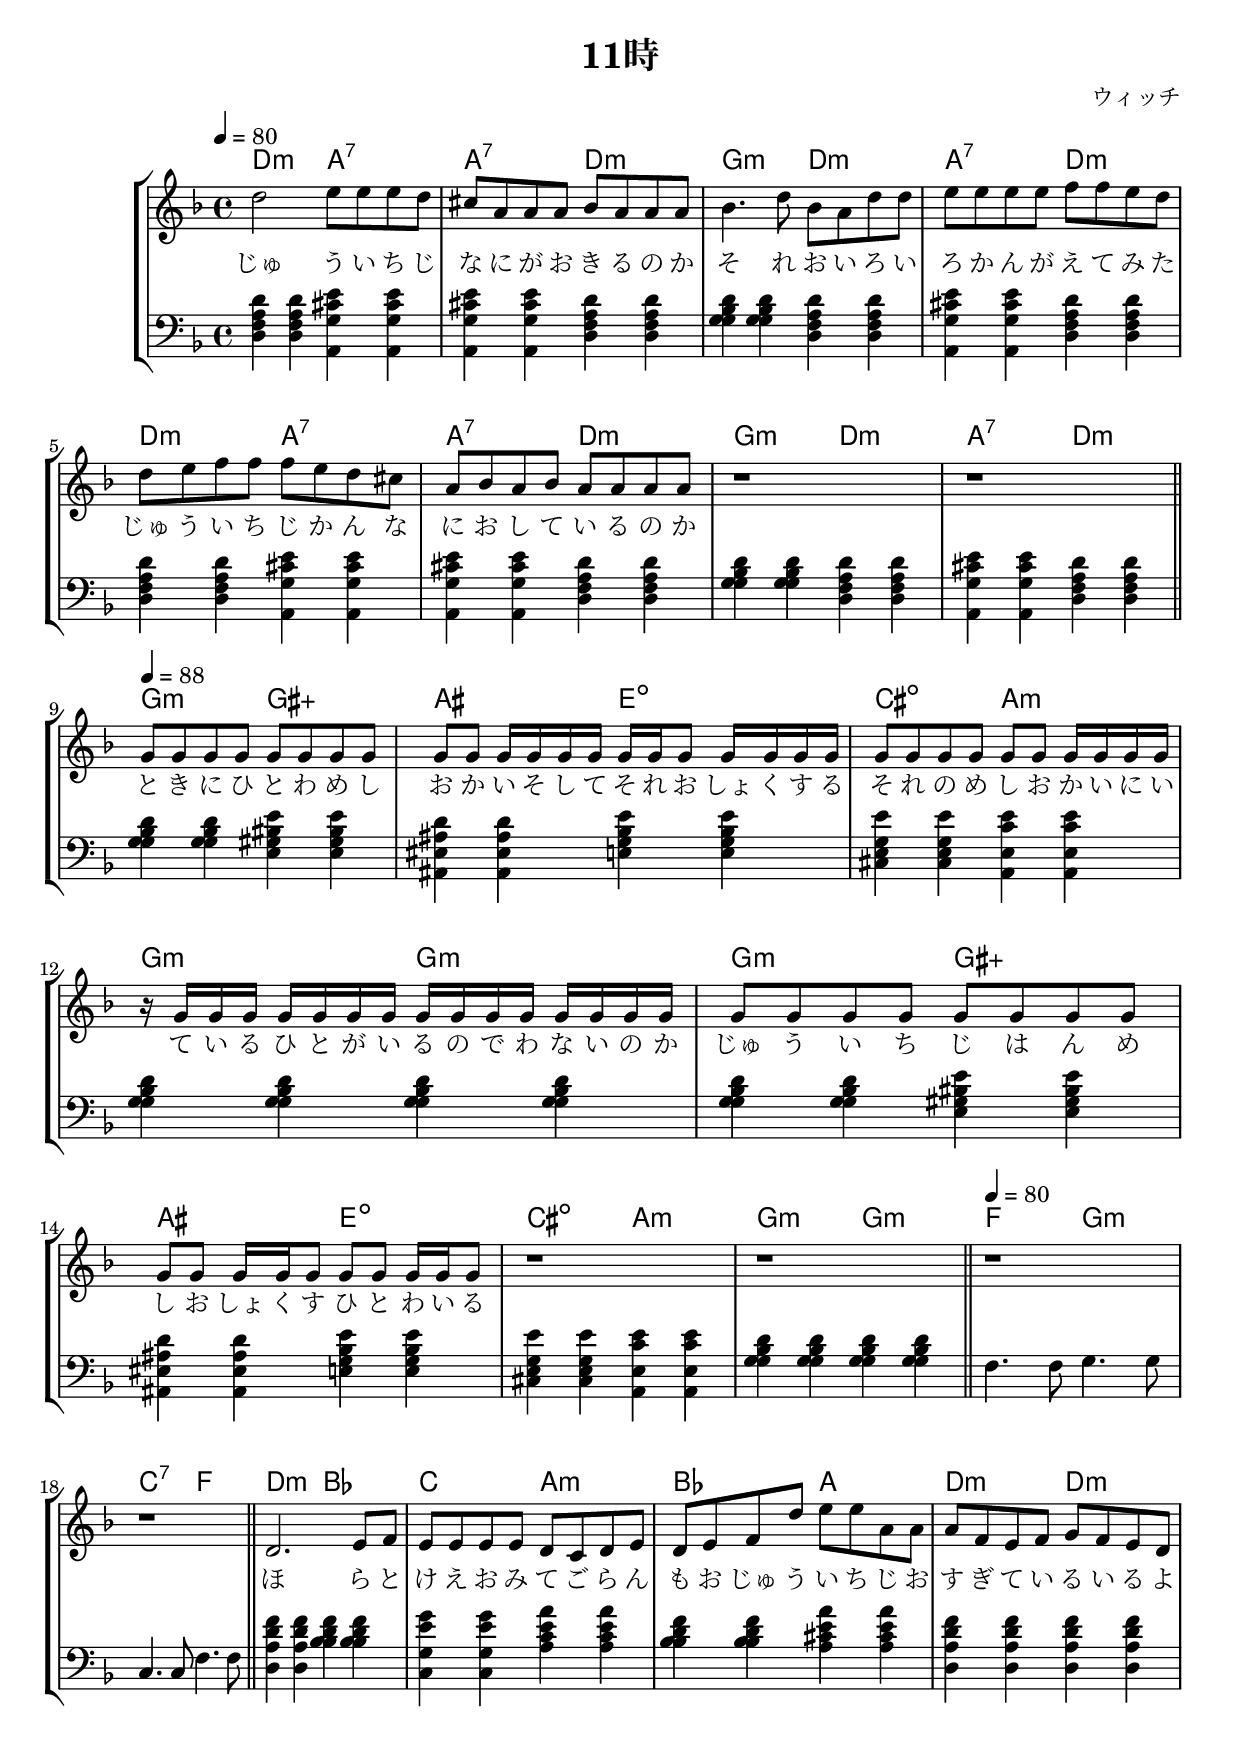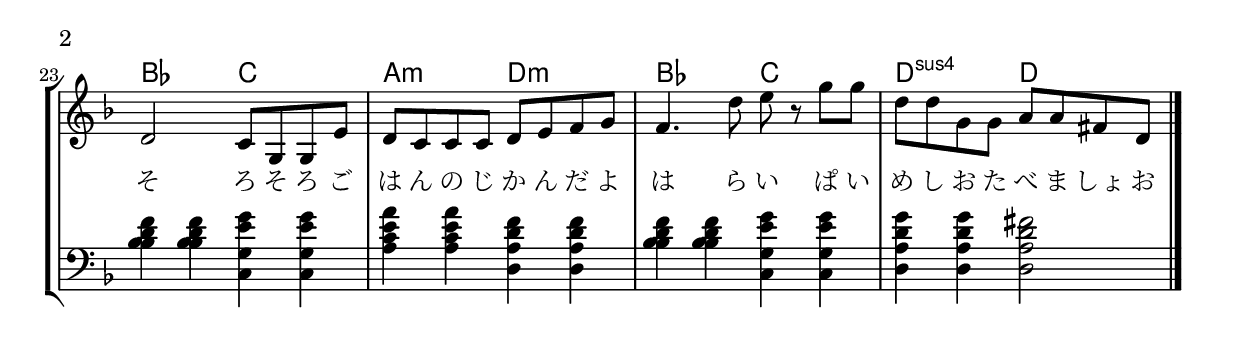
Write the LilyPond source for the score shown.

\version "2.12.1"

\header {
	title = \markup {11時}
	composer = \markup \center-column {ウィッチ}
}

harmony = \chordmode {
	d2:m a:7 a:7 d:m g:m d:m a:7 d:m d:m a:7 a:7 d:m g:m d:m a:7 d:m 

	g:m gis:aug ais e:dim cis:dim a:m g:m g:m g:m gis:aug ais e:dim cis:dim a:m g:m g:m 

	f g:m c:7 f 

	d:m bes c a:m bes a d:m d:m bes c a:m d:m bes c d:sus4 d 
}

melody = {
	\set Staff.midiInstrument = #"mmi0.38"
		\key f \major
	\tempo 4 = 80
 d''2  e''8  e''8  e''8  d''8 
	cis''8  a'8  a'8  a'8  bes'8  a'8  a'8  a'8 
	bes'4.  d''8  bes'8  a'8  d''8  d''8 
	e''8  e''8  e''8  e''8  f''8  f''8  e''8  d''8 
	d''8  e''8  f''8  f''8  f''8  e''8  d''8  cis''8 
	a'8  bes'8  a'8  bes'8  a'8  a'8  a'8  a'8
	r1 r1 	\set Staff.midiInstrument = #"mmi0.38"
		\tempo 4 = 88
 g'8  g'8  g'8  g'8  g'8  g'8  g'8  g'8 
	g'8  g'8  g'16  g'16  g'16  g'16  g'16  g'16  g'8  g'16  g'16  g'16  g'16 
	g'8  g'8  g'8  g'8  g'8  g'8  g'16  g'16  g'16  g'16 
	r16  g'16  g'16  g'16  g'16  g'16  g'16  g'16  g'16  g'16  g'16  g'16  g'16  g'16  g'16  g'16 
	g'8  g'8  g'8  g'8  g'8  g'8  g'8  g'8 
	g'8  g'8  g'16  g'16  g'8  g'8  g'8  g'16  g'16  g'8
	r1 r1 	\tempo 4 = 80
	r1 | r1   
	\set Staff.midiInstrument = #"fss0.6"
	 d'2.  e'8  f'8 
	e'8  e'8  e'8  e'8  d'8  c'8  d'8  e'8 
	d'8  e'8  f'8  d''8  e''8  e''8  a'8  a'8 
	a'8  f'8  e'8  f'8  g'8  f'8  e'8  d'8 
	d'2  c'8  g8  g8  e'8 
	d'8  c'8  c'8  c'8  d'8  e'8  f'8  g'8 
	f'4.  d''8  e''8  r8  g''8  g''8 
	d''8  d''8  g'8  g'8  a'8  a'8  fis'8  d'8
	\bar "|."
}

words = \lyricmode {
	じゅ  う  い  ち  じ  な  に  が  お  き  る  の  か  そ  れ  お  い  ろ  い  ろ  か  ん  が  え  て  み  た  じゅ  う  い  ち  じ  か  ん  な  に  お  し  て  い  る  の  か  
	と  き  に  ひ  と  わ  め  し  お  か  い  そ  し  て  そ  れ  お  しょ  く  す  る  そ  れ  の  め  し  お  か  い  に  い  て  い  る  ひ  と  が  い  る  の  で  わ  な  い  の  か  じゅ  う  い  ち  じ  は  ん  め  し  お  しょ  く  す  ひ  と  わ  い  る  
	
	ほ  ら  と  け  え  お  み  て  ご  ら  ん  も  お  じゅ  う  い  ち  じ  お  す  ぎ  て  い  る  い  る  よ  そ  ろ  そ  ろ  ご  は  ん  の  じ  か  ん  だ  よ  は  ら  い  ぱ  い  め  し  お  た  べ  ま  しょ  お  
}

tempochange = {
	\tempo 4 = 80
	r1 | r1 | r1 | r1 | r1 | r1 | r1 | r1 \bar "||"
	\tempo 4 = 88
	r1 | r1 | r1 | r1 | r1 | r1 | r1 | r1 \bar "||"
	\tempo 4 = 80
	r1 | r1 \bar "||"
	\tempo 4 = 80
	r1 | r1 | r1 | r1 | r1 | r1 | r1 | r1 \bar "|."
}

mainacc = {
	\clef bass
	\set Staff.midiInstrument = #"Ocarina"
	\key f \major
	\tempo 4 = 80
	<d f a d'>4 <d f a d'>4
	<a, g cis' e'>4 <a, g cis' e'>4
	<a, g cis' e'>4 <a, g cis' e'>4
	<d f a d'>4 <d f a d'>4
	<g g bes d'>4 <g g bes d'>4
	<d f a d'>4 <d f a d'>4
	<a, g cis' e'>4 <a, g cis' e'>4
	<d f a d'>4 <d f a d'>4
	<d f a d'>4 <d f a d'>4
	<a, g cis' e'>4 <a, g cis' e'>4
	<a, g cis' e'>4 <a, g cis' e'>4
	<d f a d'>4 <d f a d'>4
	<g g bes d'>4 <g g bes d'>4
	<d f a d'>4 <d f a d'>4
	<a, g cis' e'>4 <a, g cis' e'>4
	<d f a d'>4 <d f a d'>4
	\bar "||"

	\set Staff.midiInstrument = #"Ocarina"
	\tempo 4 = 88
	<g g bes d'>4 <g g bes d'>4
	<gis e bis e'>4 <gis e bis e'>4
	<ais, eis ais d'>4 <ais, eis ais d'>4
	<e g bes e'>4 <e g bes e'>4
	<cis e g e'>4 <cis e g e'>4
	<a, e c' e'>4 <a, e c' e'>4
	<g g bes d'>4 <g g bes d'>4
	<g g bes d'>4 <g g bes d'>4
	<g g bes d'>4 <g g bes d'>4
	<gis e bis e'>4 <gis e bis e'>4
	<ais, eis ais d'>4 <ais, eis ais d'>4
	<e g bes e'>4 <e g bes e'>4
	<cis e g e'>4 <cis e g e'>4
	<a, e c' e'>4 <a, e c' e'>4
	<g g bes d'>4 <g g bes d'>4
	<g g bes d'>4 <g g bes d'>4
	\bar "||"

	\set Staff.midiInstrument = #"Lead 4 (chiff)"
	\tempo 4 = 80
	f4.f8
	g4.g8
	c4.c8
	f4.f8
	\bar "||"

	\set Staff.midiInstrument = #"Ocarina"
	<d a d' f'>4 <d a d' f'>4
	<bes bes d' f'>4 <bes bes d' f'>4
	<c g e' g'>4 <c g e' g'>4
	<a c' e' a'>4 <a c' e' a'>4
	<bes bes d' f'>4 <bes bes d' f'>4
	<a cis' e' a'>4 <a cis' e' a'>4
	<d a d' f'>4 <d a d' f'>4
	<d a d' f'>4 <d a d' f'>4
	<bes bes d' f'>4 <bes bes d' f'>4
	<c g e' g'>4 <c g e' g'>4
	<a c' e' a'>4 <a c' e' a'>4
	<d a d' f'>4 <d a d' f'>4
	<bes bes d' f'>4 <bes bes d' f'>4
	<c g e' g'>4 <c g e' g'>4
	<d a d' g'>4 <d a d' g'>4
	<d a d' fis'>2
	\bar "|."
}

subacc = {
	\clef bass
	\set Staff.midiInstrument = #"Violin"
	\key f \major
	\tempo 4 = 80
	d4 <f a d'>8. <f a d'>16
	a,4 <g cis' e'>8. <g cis' e'>16
	a,4 <g cis' e'>8. <g cis' e'>16
	d4 <f a d'>8. <f a d'>16
	g4 <g bes d'>8. <g bes d'>16
	d4 <f a d'>8. <f a d'>16
	a,4 <g cis' e'>8. <g cis' e'>16
	d4 <f a d'>8. <f a d'>16
	d4 <f a d'>8. <f a d'>16
	a,4 <g cis' e'>8. <g cis' e'>16
	a,4 <g cis' e'>8. <g cis' e'>16
	d4 <f a d'>8. <f a d'>16
	g4 <g bes d'>8. <g bes d'>16
	d4 <f a d'>8. <f a d'>16
	a,4 <g cis' e'>8. <g cis' e'>16
	d4 <f a d'>8. <f a d'>16
	\bar "||"

	\set Staff.midiInstrument = #"Violin"
	\tempo 4 = 88
	g4 <g bes d'>8. <g bes d'>16
	gis4 <e bis e'>8. <e bis e'>16
	ais,4 <eis ais d'>8. <eis ais d'>16
	e4 <g bes e'>8. <g bes e'>16
	cis4 <e g e'>8. <e g e'>16
	a,4 <e c' e'>8. <e c' e'>16
	g4 <g bes d'>8. <g bes d'>16
	g4 <g bes d'>8. <g bes d'>16
	g4 <g bes d'>8. <g bes d'>16
	gis4 <e bis e'>8. <e bis e'>16
	ais,4 <eis ais d'>8. <eis ais d'>16
	e4 <g bes e'>8. <g bes e'>16
	cis4 <e g e'>8. <e g e'>16
	a,4 <e c' e'>8. <e c' e'>16
	g4 <g bes d'>8. <g bes d'>16
	g4 <g bes d'>8. <g bes d'>16
	\bar "||"

	\set Staff.midiInstrument = #"Slap Bass 1"
	\tempo 4 = 80
	f8r16c'16f'16r16a16r16
	g8r16d'16g'16r16bes16r16
	c8r16e'16g'16r16bes16r16
	f8r16c'16f'16r16a16r16
	\bar "||"

	\set Staff.midiInstrument = #"Violin"
	r2
	r2
	r2
	r2
	r2
	r2
	r2
	r2
	r2
	r2
	r2
	r2
	r2
	r2
	r2
	r2
	\bar "|."
}

percA = {
	\drummode {
	r1  |r2. hho4  |r1  |r2. hho4  |r1  |r2. hho4  |r1  |r2. hho4  \bar "||"
	r1  |r1  |r1  |r1  |r1  |r1  |r1  |r2 r8 hho4 hho8  \bar "||"
	r1 |r1 \bar "||"
	r1 |r1 |r1 |r1 |r1 |r1 |r1 |r1 \bar "|."
	}
}

percB = {
	\drummode {
	r16 hhp16 hhp8 hhp16 hhp8 hhp2 r16  |r16 hhp16 hhp8 hhp16 hhp8 hhp2 r16  |r16 hhp16 hhp8 hhp16 hhp8 hhp2 r16  |r16 hhp16 hhp8 hhp16 hhp8 hhp2 r16  |r16 hhp16 hhp8 hhp16 hhp8 hhp2 r16  |r16 hhp16 hhp8 hhp16 hhp8 hhp2 r16  |r16 hhp16 hhp8 hhp16 hhp8 hhp2 r16  |r16 hhp16 hhp8 hhp16 hhp8 hhp2 hhp16  \bar "||"
	r4. hhp2 hhp8  |r4. hhp2 hhp8  |r4. hhp2 hhp8  |r4. hhp2 hhp8  |r4. hhp2 hhp8  |r4. hhp2 hhp8  |r4. hhp2 hhp8  |hhp4 hhp4 hhp4 hhp4  \bar "||"
	r1 |r1 \bar "||"
	r1 |r1 |r1 |r1 |r1 |r1 |r1 |r1 \bar "|."
	}
}

percC = {
	\drummode {
	hh8. hh8. hh2 r8  |hh8. hh8. hh2 hh8  |hh8. hh8. hh2 r8  |hh8. hh8. hh2 hh8  |hh8. hh8. hh2 r8  |hh8. hh8. hh2 hh8  |hh8. hh8. hh2 r8  |hh8. hh8. hh4 hh4 hh8  \bar "||"
	hh4 hh4 hh4 hh4  |hh4 hh4 hh4 hh4  |hh4 hh4 hh4 hh4  |hh4 hh4 hh4 hh4  |hh4 hh4 hh4 hh4  |hh4 hh4 hh4 hh4  |hh4 hh4 hh4 hh4  |r4. hh2 r8  \bar "||"
	r1 |r1 \bar "||"
	r1 |r1 |r1 |r1 |r1 |r1 |r1 |r1 \bar "|."
	}
}

percD = {
	\drummode {
	r2 ss2  |r2 ss2  |r2 ss2  |r2 ss2  |r2 ss2  |r2 ss2  |r2 ss2  |r2 ss2  \bar "||"
	bd2. r8 bd8  |bd8. bd8. bd2 bd8  |bd2. r8 bd8  |bd8. bd8. bd2 bd8  |bd2. r8 bd8  |bd8. bd8. bd2 bd8  |bd2. r8 bd8  |bd8. bd4. r16 bd4 bd8  \bar "||"
	r1 |r1 \bar "||"
	r1 |r1 |r1 |r1 |r1 |r1 |r1 |r1 \bar "|."
	}
}

percE = {
	\drummode {
	bd2 r8 bd4 bd8  |bd4. bd4 bd4 bd8  |bd2 r8 bd4 bd8  |bd4. bd4 bd4 bd8  |bd2 r8 bd4 bd8  |bd4. bd4 bd4 bd8  |bd2 r8 bd4 bd8  |bd4. bd4 bd4.  \bar "||"
	r1 | r1 | r1 | r1 | r1 | r1 | r1 | r1 \bar "||"
	r1 |r1 \bar "||"
	r1 |r1 |r1 |r1 |r1 |r1 |r1 |r1 \bar "|."
	}
}

\score {
	<<
		\new StaffGroup <<
			\new ChordNames {\harmony}
			\new Voice = "melody" {\melody}
			\new Lyrics \lyricsto "melody" \words
			\new Staff = "mainacc" {\mainacc}
		>>
	>>
	\layout { }
}
